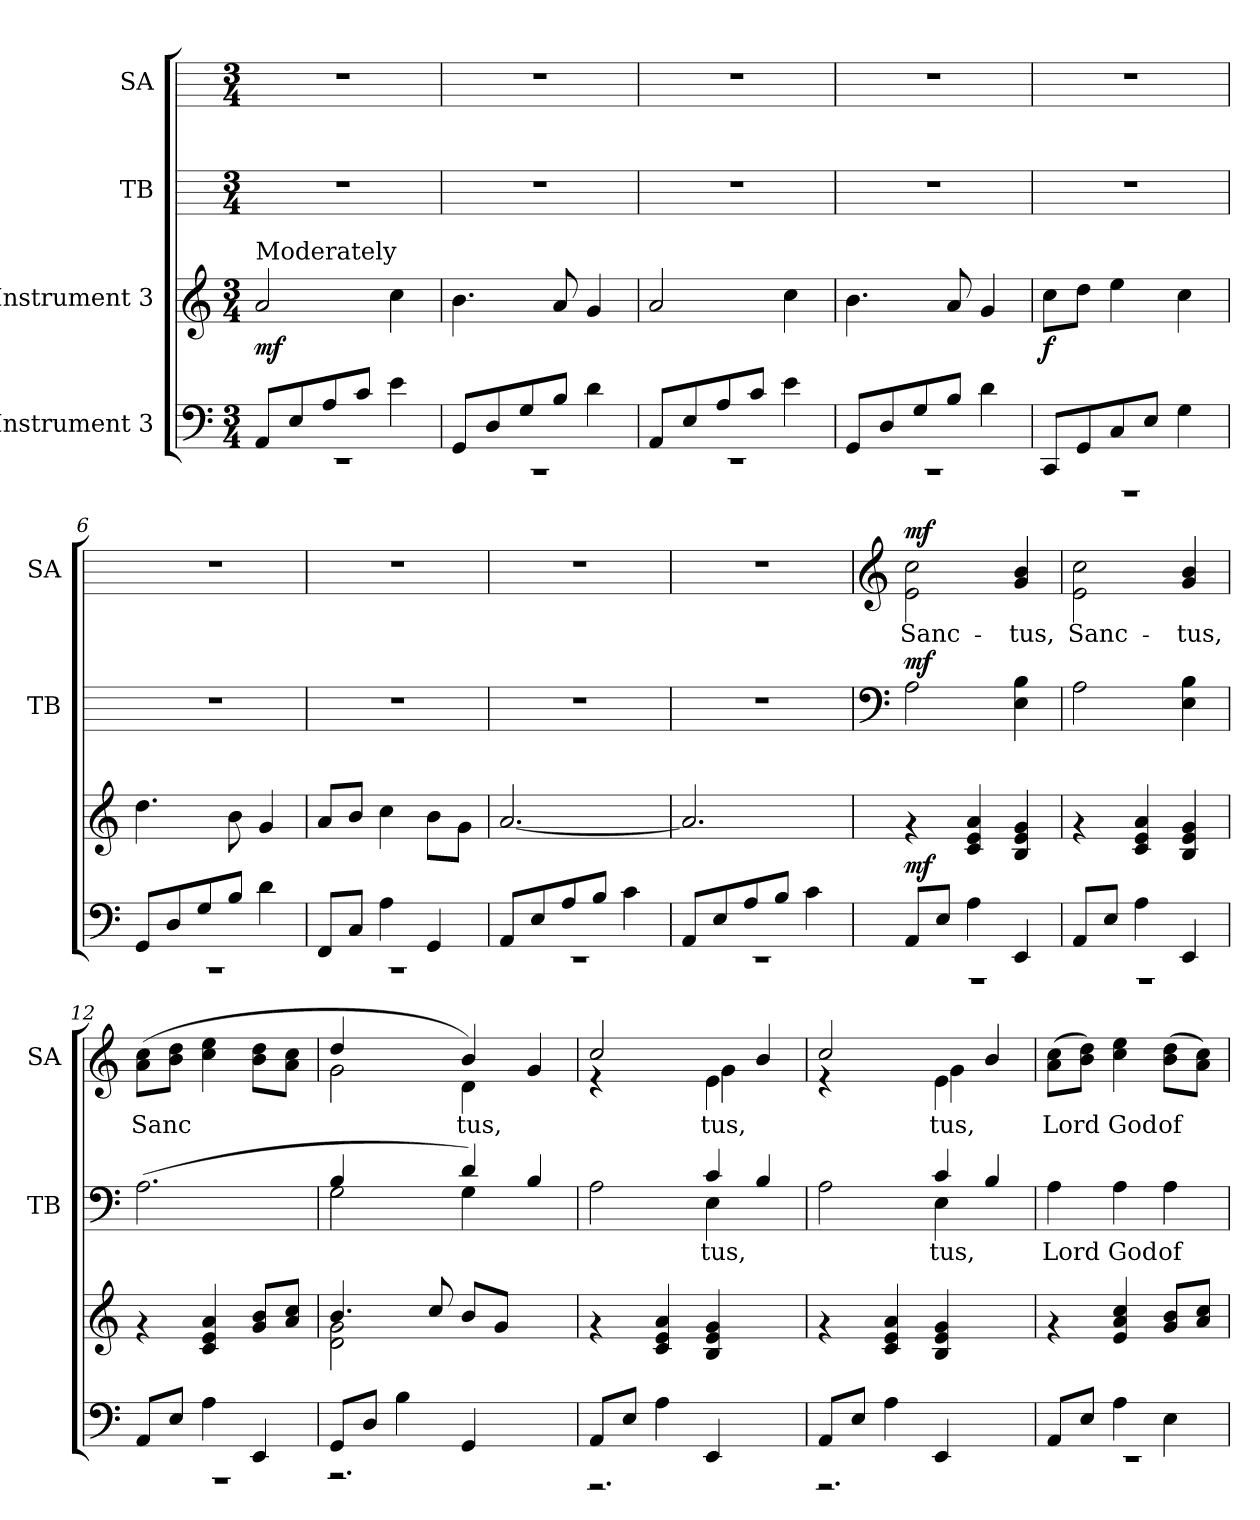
**kern	**dynam	**kern	**dynam	**kern	**text	**dynam	**kern	**text	**dynam
*part4	*part4	*part3	*part3	*part2	*part2	*part2	*part1	*part1	*part1
*staff4	*staff4	*staff3	*staff3	*staff2	*staff2	*staff2	*staff1	*staff1	*staff1
*I"Instrument 3	*	*I"Instrument 3	*	*I"TB	*	*	*I"SA	*	*
*	*	*	*	*I'TB	*	*	*I'SA	*	*
!!LO:PB:g=z
*stria5	*	*stria5	*	*stria5	*	*	*stria5	*	*
*clefF4	*	*clefG2	*	*	*	*	*	*	*
*k[]	*	*k[]	*	*k[]	*	*	*k[]	*	*
*C:	*	*C:	*	*C:	*	*	*C:	*	*
*M3/4	*	*M3/4	*	*M3/4	*	*	*M3/4	*	*
*MM100	*	*MM100	*	*MM100	*	*	*MM100	*	*
=1	=1	=1	=1	=1	=1	=1	=1	=1	=1
*^	*	*	*	*	*	*	*	*	*
!	!	!	!LO:TX:a:t=Moderately	!	!	!	!	!	!	!
!	!	!	!	!LO:DY:b	!	!	!	!	!	!
8AA/L	2.r	.	2a/	mf	2.r	.	.	2.r	.	.
8E/	.	.	.	.	.	.	.	.	.	.
8A/	.	.	.	.	.	.	.	.	.	.
8c/J	.	.	.	.	.	.	.	.	.	.
4e\	.	.	4cc\	.	.	.	.	.	.	.
=2	=2	=2	=2	=2	=2	=2	=2	=2	=2	=2
8GG/L	2.r	.	4.b\	.	2.r	.	.	2.r	.	.
8D/	.	.	.	.	.	.	.	.	.	.
8G/	.	.	.	.	.	.	.	.	.	.
8B/J	.	.	8a/	.	.	.	.	.	.	.
4d\	.	.	4g/	.	.	.	.	.	.	.
=3	=3	=3	=3	=3	=3	=3	=3	=3	=3	=3
8AA/L	2.r	.	2a/	.	2.r	.	.	2.r	.	.
8E/	.	.	.	.	.	.	.	.	.	.
8A/	.	.	.	.	.	.	.	.	.	.
8c/J	.	.	.	.	.	.	.	.	.	.
4e\	.	.	4cc\	.	.	.	.	.	.	.
=4	=4	=4	=4	=4	=4	=4	=4	=4	=4	=4
8GG/L	2.r	.	4.b\	.	2.r	.	.	2.r	.	.
8D/	.	.	.	.	.	.	.	.	.	.
8G/	.	.	.	.	.	.	.	.	.	.
8B/J	.	.	8a/	.	.	.	.	.	.	.
4d\	.	.	4g/	.	.	.	.	.	.	.
!!LO:LB:g=z
=5	=5	=5	=5	=5	=5	=5	=5	=5	=5	=5
!	!	!	!	!LO:DY:b	!	!	!	!	!	!
8CC/L	2.r	.	8cc\L	f	2.r	.	.	2.r	.	.
8GG/	.	.	8dd\J	.	.	.	.	.	.	.
8C/	.	.	4ee\	.	.	.	.	.	.	.
8E/J	.	.	.	.	.	.	.	.	.	.
4G\	.	.	4cc\	.	.	.	.	.	.	.
=6	=6	=6	=6	=6	=6	=6	=6	=6	=6	=6
8GG/L	2.r	.	4.dd\	.	2.r	.	.	2.r	.	.
8D/	.	.	.	.	.	.	.	.	.	.
8G/	.	.	.	.	.	.	.	.	.	.
8B/J	.	.	8b\	.	.	.	.	.	.	.
4d\	.	.	4g/	.	.	.	.	.	.	.
=7	=7	=7	=7	=7	=7	=7	=7	=7	=7	=7
8FF/L	2.r	.	8a/L	.	2.r	.	.	2.r	.	.
8C/J	.	.	8b/J	.	.	.	.	.	.	.
4A\	.	.	4cc\	.	.	.	.	.	.	.
4GG/	.	.	8b\L	.	.	.	.	.	.	.
.	.	.	8g\J	.	.	.	.	.	.	.
=8	=8	=8	=8	=8	=8	=8	=8	=8	=8	=8
8AA/L	2.r	.	[<2.a/	.	2.r	.	.	2.r	.	.
8E/	.	.	.	.	.	.	.	.	.	.
8A/	.	.	.	.	.	.	.	.	.	.
8B/J	.	.	.	.	.	.	.	.	.	.
4c\	.	.	.	.	.	.	.	.	.	.
=9	=9	=9	=9	=9	=9	=9	=9	=9	=9	=9
8AA/L	2.r	.	2.a/]	.	2.r	.	.	2.r	.	.
8E/	.	.	.	.	.	.	.	.	.	.
8A/	.	.	.	.	.	.	.	.	.	.
8B/J	.	.	.	.	.	.	.	.	.	.
4c\	.	.	.	.	.	.	.	.	.	.
!!LO:LB:g=z
=10	=10	=10	=10	=10	=10	=10	=10	=10	=10	=10
*	*	*	*	*	*clefF4	*	*	*clefG2	*	*
!	!	!LO:DY:a	!	!	!	!LO:LY:b:cj	!LO:DY:a	!	!LO:LY:b:cj	!LO:DY:a
8AA/L	2.r	mf	4rf	.	2A\	.	mf	2cc\ 2e\	Sanc-	mf
8E/J	.	.	.	.	.	.	.	.	.	.
4A\	.	.	4e/ 4c/ 4a/	.	.	.	.	.	.	.
!	!	!	!	!	!	!LO:LY:b:cj	!	!	!LO:LY:b:cj	!
4EE/	.	.	4g/ 4B/ 4e/	.	4B\ 4E\	.	.	4b/ 4g/	-tus,	.
=11	=11	=11	=11	=11	=11	=11	=11	=11	=11	=11
!	!	!	!	!	!	!LO:LY:b:cj	!	!	!LO:LY:b:cj	!
8AA/L	2.r	.	4rf	.	2A\	.	.	2cc\ 2e\	Sanc-	.
8E/J	.	.	.	.	.	.	.	.	.	.
4A\	.	.	4e/ 4c/ 4a/	.	.	.	.	.	.	.
!	!	!	!	!	!	!LO:LY:b:cj	!	!	!LO:LY:b:cj	!
4EE/	.	.	4g/ 4e/ 4B/	.	4B\ 4E\	.	.	4g/ 4b/	-tus,	.
=12	=12	=12	=12	=12	=12	=12	=12	=12	=12	=12
!	!	!	!	!	!	!LO:LY:b:cj	!	!	!LO:LY:b:cj	!
8AA/L	2.r	.	4rf	.	(>2.A\	.	.	(>8cc\ 8a\L	Sanc-	.
!	!	!	!	!	!	!	!	!	!LO:LY:b:cj	!
8E/J	.	.	.	.	.	.	.	8dd\ 8b\J	--	.
!	!	!	!	!	!	!	!	!	!LO:LY:b:cj	!
4A\	.	.	4a/ 4e/ 4c/	.	.	.	.	4ee\ 4cc\	--	.
!	!	!	!	!	!	!	!	!	!LO:LY:b:cj	!
4EE/	.	.	8g/ 8b/L	.	.	.	.	8dd\ 8b\L	--	.
!	!	!	!	!	!	!	!	!	!LO:LY:b:cj	!
.	.	.	8cc/ 8a/J	.	.	.	.	8cc\ 8a\J	--	.
=13	=13	=13	=13	=13	=13	=13	=13	=13	=13	=13
*	*	*	*^	*	*^	*	*	*	*	*
!	!	!	!	!	!	!	!	!LO:LY:b:cj	!	!	!LO:LY:b:cj	!
*	*	*	*	*	*	*	*	*	*	*^	*	*
8GG/L	2.r	.	4.b/	2g\ 2d\	.	2G\	4B/	.	.	2g\	4dd/	--	.
8D/J	.	.	.	.	.	.	.	.	.	.	.	.	.
4B\	.	.	.	.	.	.	4ryy	.	.	.	4ryy	.	.
.	.	.	8cc/	.	.	.	.	.	.	.	.	.	.
!	!	!	!	!	!	!	!	!LO:LY:b:cj	!	!	!	!	!
!	!	!	!	!	!	!	!	!LO:LY:b:cj	!	!	!	!LO:LY:b:cj	!
!	!	!	!	!	!	!	!	!	!	!	!	!LO:LY:b:cj	!
4GG/	.	.	8b/L	4ryy	.	4d/)	4G\	.	.	4b/)	4d\	-tus,	.
.	.	.	8g/J	.	.	.	.	.	.	.	.	.	.
4ryy	4ryy	.	4ryy	4ryy	.	4B/	4ryy	.	.	4g/	4ryy	.	.
*	*	*	*v	*v	*	*	*	*	*	*	*	*	*
!!LO:PB:g=z	!!
=14	=14	=14	=14	=14	=14	=14	=14	=14	=14	=14	=14	=14
8AA/L	2.r	.	4rf	.	2A\	2ryy	.	.	2cc/	4rd	.	.
8E/J	.	.	.	.	.	.	.	.	.	.	.	.
4A\	.	.	4e/ 4c/ 4a/	.	.	.	.	.	.	4ryy	.	.
!	!	!	!	!	!	!	!LO:LY:b:cj	!	!	!	!	!
!	!	!	!	!	!	!	!LO:LY:b:cj	!	!	!	!LO:LY:b:cj	!
!	!	!	!	!	!	!	!	!	!	!	!LO:LY:b:cj	!
4EE/	.	.	4g/ 4e/ 4B/	.	4c/	4E\	-tus,	.	4e\	4g\	-tus,	.
4ryy	4ryy	.	4ryy	.	4B/	4ryy	.	.	4b/	4ryy	.	.
=15	=15	=15	=15	=15	=15	=15	=15	=15	=15	=15	=15	=15
8AA/L	2.r	.	4rf	.	2A\	2ryy	.	.	2cc/	4rd	.	.
8E/J	.	.	.	.	.	.	.	.	.	.	.	.
4A\	.	.	4a/ 4c/ 4e/	.	.	.	.	.	.	4ryy	.	.
!	!	!	!	!	!	!	!LO:LY:b:cj	!	!	!	!	!
!	!	!	!	!	!	!	!LO:LY:b:cj	!	!	!	!LO:LY:b:cj	!
!	!	!	!	!	!	!	!	!	!	!	!LO:LY:b:cj	!
4EE/	.	.	4g/ 4B/ 4e/	.	4c/	4E\	-tus,	.	4e\	4g\	-tus,	.
4ryy	4ryy	.	4ryy	.	4B/	4ryy	.	.	4b/	4ryy	.	.
=16	=16	=16	=16	=16	=16	=16	=16	=16	=16	=16	=16	=16
!	!	!	!	!	!	!	!LO:LY:b:cj	!	!	!	!LO:LY:b:cj	!
*	*	*	*	*	*v	*v	*	*	*	*	*	*
*	*	*	*	*	*	*	*	*v	*v	*	*
8AA/L	2.r	.	4rf	.	4A\	Lord	.	(>8cc\ 8a\L	Lord	.
!	!	!	!	!	!	!	!	!	!LO:LY:b:cj	!
8E/J	.	.	.	.	.	.	.	8dd\ 8b\J)	.	.
!	!	!	!	!	!	!LO:LY:b:cj	!	!	!LO:LY:b:cj	!
4A\	.	.	4cc/ 4a/ 4e/	.	4A\	God	.	4ee\ 4cc\	God	.
!	!	!	!	!	!	!LO:LY:b:cj	!	!	!LO:LY:b:cj	!
4E\	.	.	8g/ 8b/L	.	4A\	of	.	(>8dd\ 8b\L	of	.
!	!	!	!	!	!	!	!	!	!LO:LY:b:cj	!
.	.	.	8cc/ 8a/J	.	.	.	.	8cc\ 8a\J)	.	.
*v	*v	*	*	*	*	*	*	*	*	*
=	=	=	=	=	=	=	=	=	=
*-	*-	*-	*-	*-	*-	*-	*-	*-	*-
